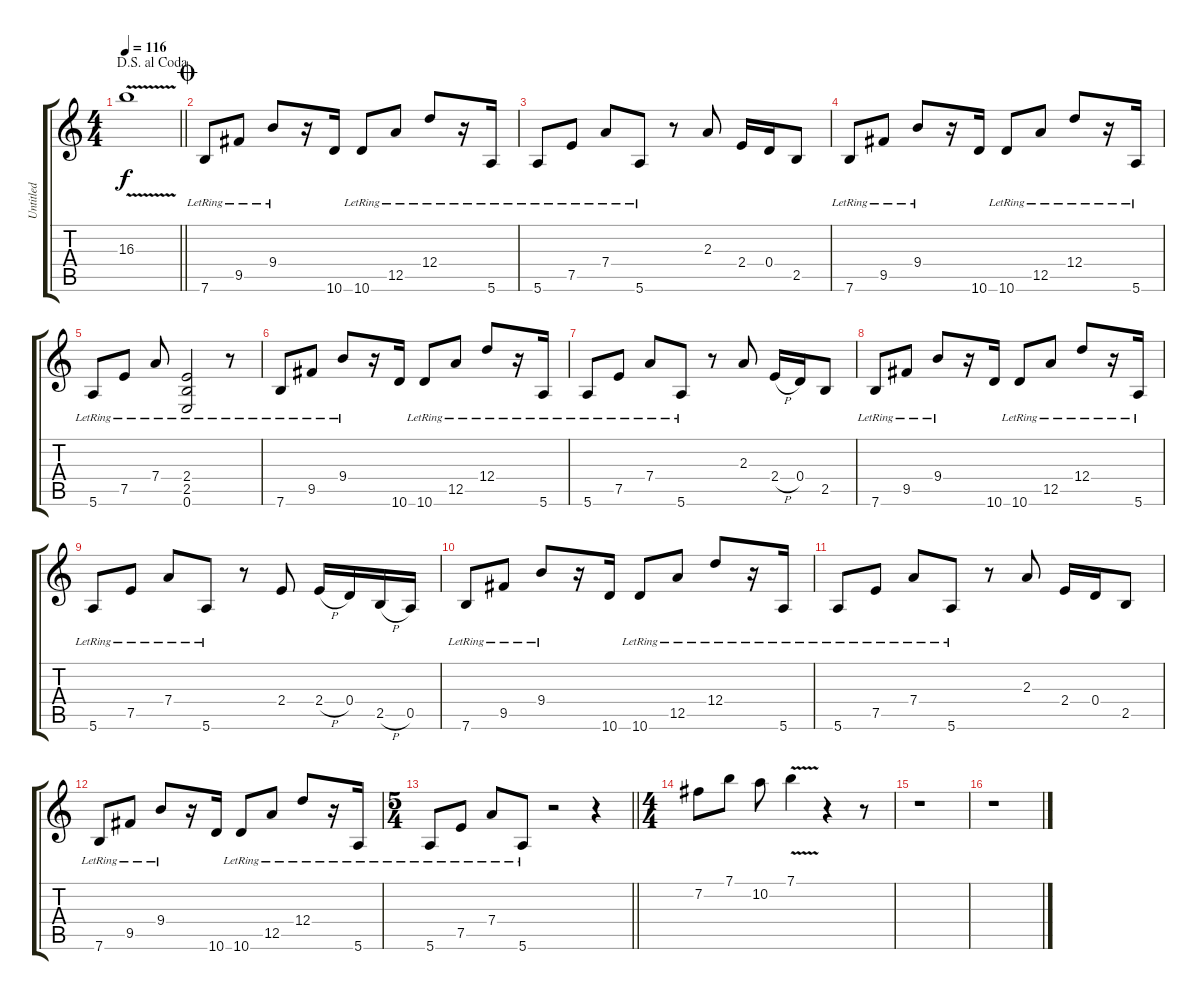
\track ("Untitled" "Untitled") {instrument distortionguitar}
\staff {score tabs}
\tuning (E4 B3 G3 D3 A2 E2) {hide}
\ts (4 4)
\jump dalsegnoalcoda
\tempo 116
\clef g2
\barLineRight lightlight
\ks c
16.3{v}.1{dy f} |
\jump coda
7.6{lr}.8 9.5{lr}.8 9.4{lr}.8 r.16 10.6.16 10.6{lr}.8 12.5{lr}.8 12.4{lr}.8 r.16 5.6{lr}.16 |
5.6{lr}.8 7.5{lr}.8 7.4{lr}.8 5.6{lr}.8 r.8 2.3.8 2.4.16 0.4.16 2.5.8 |
7.6{lr}.8 9.5{lr}.8 9.4{lr}.8 r.16 10.6.16 10.6{lr}.8 12.5{lr}.8 12.4{lr}.8 r.16 5.6{lr}.16 |
5.6{lr}.8 7.5{lr}.8 7.4{lr}.8 (2.4{lr} 2.5{lr} 0.6{lr}).2 r.8 |
7.6{lr}.8 9.5{lr}.8 9.4{lr}.8 r.16 10.6.16 10.6{lr}.8 12.5{lr}.8 12.4{lr}.8 r.16 5.6{lr}.16 |
5.6{lr}.8 7.5{lr}.8 7.4{lr}.8 5.6{lr}.8 r.8 2.3.8 2.4{h}.16 0.4.16 2.5.8 |
7.6{lr}.8 9.5{lr}.8 9.4{lr}.8 r.16 10.6.16 10.6{lr}.8 12.5{lr}.8 12.4{lr}.8 r.16 5.6{lr}.16 |
5.6{lr}.8 7.5{lr}.8 7.4{lr}.8 5.6{lr}.8 r.8 2.4.8 2.4{h}.16 0.4.16 2.5{h}.16 0.5.16 |
7.6{lr}.8 9.5{lr}.8 9.4{lr}.8 r.16 10.6.16 10.6{lr}.8 12.5{lr}.8 12.4{lr}.8 r.16 5.6{lr}.16 |
5.6{lr}.8 7.5{lr}.8 7.4{lr}.8 5.6{lr}.8 r.8 2.3.8 2.4.16 0.4.16 2.5.8 |
7.6{lr}.8 9.5{lr}.8 9.4{lr}.8 r.16 10.6.16 10.6{lr}.8 12.5{lr}.8 12.4{lr}.8 r.16 5.6{lr}.16 |
\ts (5 4)
\barLineRight lightlight
5.6{lr}.8 7.5{lr}.8 7.4{lr}.8 5.6{lr}.8 r.2 r.4 |
\ts (4 4)
7.2.8 7.1.8 10.2.8 7.1{v}.4 r.4 r.8 |
r.1 |
r.1
